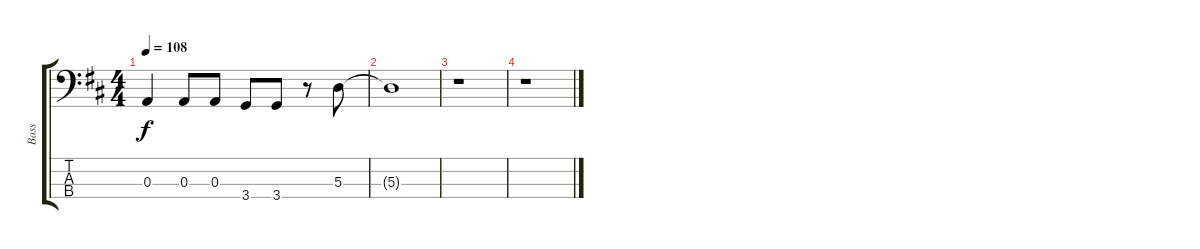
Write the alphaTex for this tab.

\track ("Bass" "Bass") {instrument electricbassfinger}
\staff {score tabs}
\tuning (G2 D2 A1 E1) {hide}
\ts (4 4)
\tempo 108
\clef f4
\ks d
0.3.4{dy f} 0.3.8 0.3.8 3.4.8 3.4.8 r.8 5.3.8 |
5.3{t}.1 |
r.1 |
r.1
